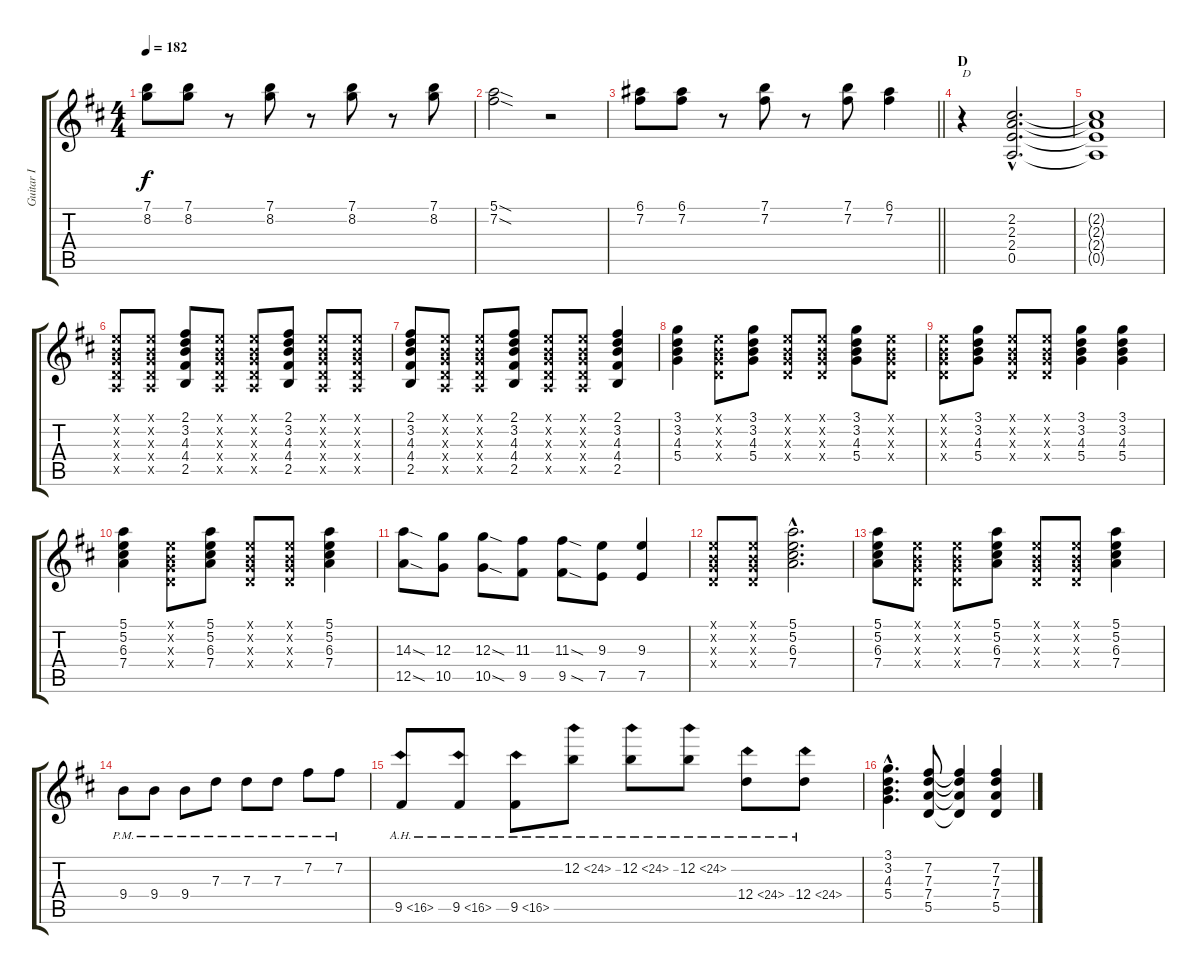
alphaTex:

\track ("Guitar I" "Guitar I") {instrument overdrivenguitar}
\staff {score tabs}
\tuning (E4 B3 G3 D3 A2 E2) {hide}
\ts (4 4)
\tempo 182
\clef g2
\ks d
(7.1 8.2).8{dy f} (7.1 8.2).8 r.8 (7.1 8.2).8 r.8 (7.1 8.2).8 r.8 (7.1 8.2).8 |
(5.1{sod} 7.2{sod}).2 r.2 |
\barLineRight lightlight
(6.1 7.2).8 (6.1 7.2).8 r.8 (7.1 7.2).8 r.8 (7.1 7.2).8 (6.1 7.2).4 |
\section ("" "D")
r.4{txt "D"} (2.2{hac} 2.3{hac} 2.4{hac} 0.5{hac}).2{d} |
(2.2{t} 2.3{t} 2.4{t} 0.5{t}).1 |
(0.1{x} 0.2{x} 0.3{x} 0.4{x} 0.5{x}).8 (0.1{x} 0.2{x} 0.3{x} 0.4{x} 0.5{x}).8 (2.1 3.2 4.3 4.4 2.5).8 (0.1{x} 0.2{x} 0.3{x} 0.4{x} 0.5{x}).8 (0.1{x} 0.2{x} 0.3{x} 0.4{x} 0.5{x}).8 (2.1 3.2 4.3 4.4 2.5).8 (0.1{x} 0.2{x} 0.3{x} 0.4{x} 0.5{x}).8 (0.1{x} 0.2{x} 0.3{x} 0.4{x} 0.5{x}).8 |
(2.1 3.2 4.3 4.4 2.5).8 (0.1{x} 0.2{x} 0.3{x} 0.4{x} 0.5{x}).8 (0.1{x} 0.2{x} 0.3{x} 0.4{x} 0.5{x}).8 (2.1 3.2 4.3 4.4 2.5).8 (0.1{x} 0.2{x} 0.3{x} 0.4{x} 0.5{x}).8 (0.1{x} 0.2{x} 0.3{x} 0.4{x} 0.5{x}).8 (2.1 3.2 4.3 4.4 2.5).4 |
(3.1 3.2 4.3 5.4).4 (0.1{x} 0.2{x} 0.3{x} 0.4{x}).8 (3.1 3.2 4.3 5.4).8 (0.1{x} 0.2{x} 0.3{x} 0.4{x}).8 (0.1{x} 0.2{x} 0.3{x} 0.4{x}).8 (3.1 3.2 4.3 5.4).8 (0.1{x} 0.2{x} 0.3{x} 0.4{x}).8 |
(0.1{x} 0.2{x} 0.3{x} 0.4{x}).8 (3.1 3.2 4.3 5.4).8 (0.1{x} 0.2{x} 0.3{x} 0.4{x}).8 (0.1{x} 0.2{x} 0.3{x} 0.4{x}).8 (3.1 3.2 4.3 5.4).4 (3.1 3.2 4.3 5.4).4 |
(5.1 5.2 6.3 7.4).4 (0.1{x} 0.2{x} 0.3{x} 0.4{x}).8 (5.1 5.2 6.3 7.4).8 (0.1{x} 0.2{x} 0.3{x} 0.4{x}).8 (0.1{x} 0.2{x} 0.3{x} 0.4{x}).8 (5.1 5.2 6.3 7.4).4 |
(14.3{sod} 12.5{sod}).8 (12.3 10.5).8 (12.3{sod} 10.5{sod}).8 (11.3 9.5).8 (11.3{sod} 9.5{sod}).8 (9.3 7.5).8 (9.3 7.5).4 |
(0.1{x} 0.2{x} 0.3{x} 0.4{x}).8 (0.1{x} 0.2{x} 0.3{x} 0.4{x}).8 (5.1{hac} 5.2{hac} 6.3{hac} 7.4{hac}).2{d} |
(5.1 5.2 6.3 7.4).8 (0.1{x} 0.2{x} 0.3{x} 0.4{x}).8 (0.1{x} 0.2{x} 0.3{x} 0.4{x}).8 (5.1 5.2 6.3 7.4).8 (0.1{x} 0.2{x} 0.3{x} 0.4{x}).8 (0.1{x} 0.2{x} 0.3{x} 0.4{x}).8 (5.1 5.2 6.3 7.4).4 |
9.4{pm}.8 9.4{pm}.8 9.4{pm}.8 7.3{pm}.8 7.3{pm}.8 7.3{pm}.8 7.2{pm}.8 7.2{pm}.8 |
9.5{ah 7}.8 9.5{ah 7}.8 9.5{ah 7}.8 12.2{ah 12}.8 12.2{ah 12}.8 12.2{ah 12}.8 12.4{ah 12}.8 12.4{ah 12}.8 |
(3.1{hac} 3.2{hac} 4.3{hac} 5.4{hac}).4{d} (7.2 7.3 7.4 5.5).8 (7.2{t} 7.3{t} 7.4{t} 5.5{t}).4 (7.2 7.3 7.4 5.5).4
